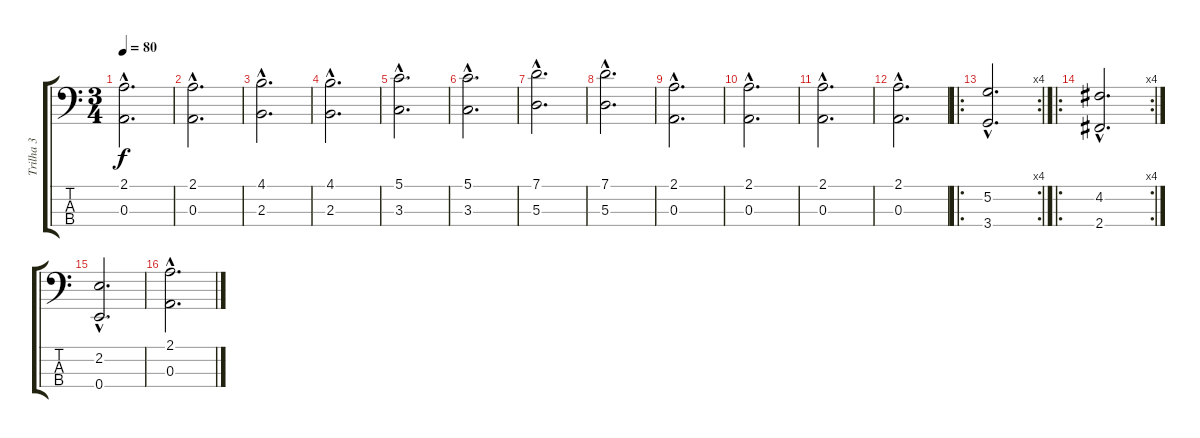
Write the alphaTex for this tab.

\track ("Trilha 3" "Trilha 3") {instrument acousticbass}
\staff {score tabs}
\tuning (G2 D2 A1 E1) {hide}
\ts (3 4)
\tempo 80
\clef f4
\ks c
(2.1{hac} 0.3{hac}).2{d dy f instrument acousticbass} |
(2.1{hac} 0.3{hac}).2{d} |
(4.1{hac} 2.3{hac}).2{d} |
(4.1{hac} 2.3{hac}).2{d} |
(5.1{hac} 3.3{hac}).2{d} |
(5.1{hac} 3.3{hac}).2{d} |
(7.1{hac} 5.3{hac}).2{d} |
(7.1{hac} 5.3{hac}).2{d} |
(2.1{hac} 0.3{hac}).2{d} |
(2.1{hac} 0.3{hac}).2{d} |
(2.1{hac} 0.3{hac}).2{d} |
(2.1{hac} 0.3{hac}).2{d} |
\ro
\rc 4
(5.2{hac} 3.4{hac}).2{d} |
\ro
\rc 4
(4.2{hac} 2.4{hac}).2{d} |
(2.2{hac} 0.4{hac}).2{d} |
(2.1{hac} 0.3{hac}).2{d}
